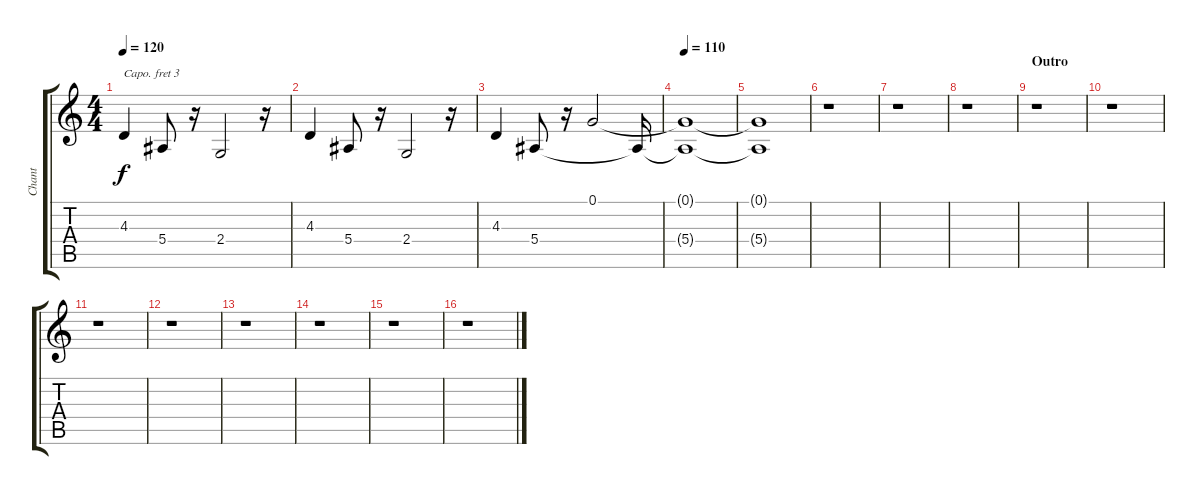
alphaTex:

\track ("Chant" "Chant") {instrument choiraahs}
\staff {score tabs}
\capo 3
\tuning (E4 B3 G3 D3 A2 E2) {hide}
\ts (4 4)
\tempo 120
\clef g2
\ks c
4.3.4{dy f} 5.4.8 r.16 2.4.2 r.16 |
4.3.4 5.4.8 r.16 2.4.2 r.16 |
4.3.4 5.4.8 r.16 0.1.2 5.4{t}.16 |
\tempo 110
(0.1{t} 5.4{t}).1{volume 0} |
(0.1{t} 5.4{t}).1 |
r.1 |
r.1 |
r.1 |
\section ("" "Outro")
r.1 |
r.1 |
r.1 |
r.1 |
r.1 |
r.1 |
r.1 |
r.1
